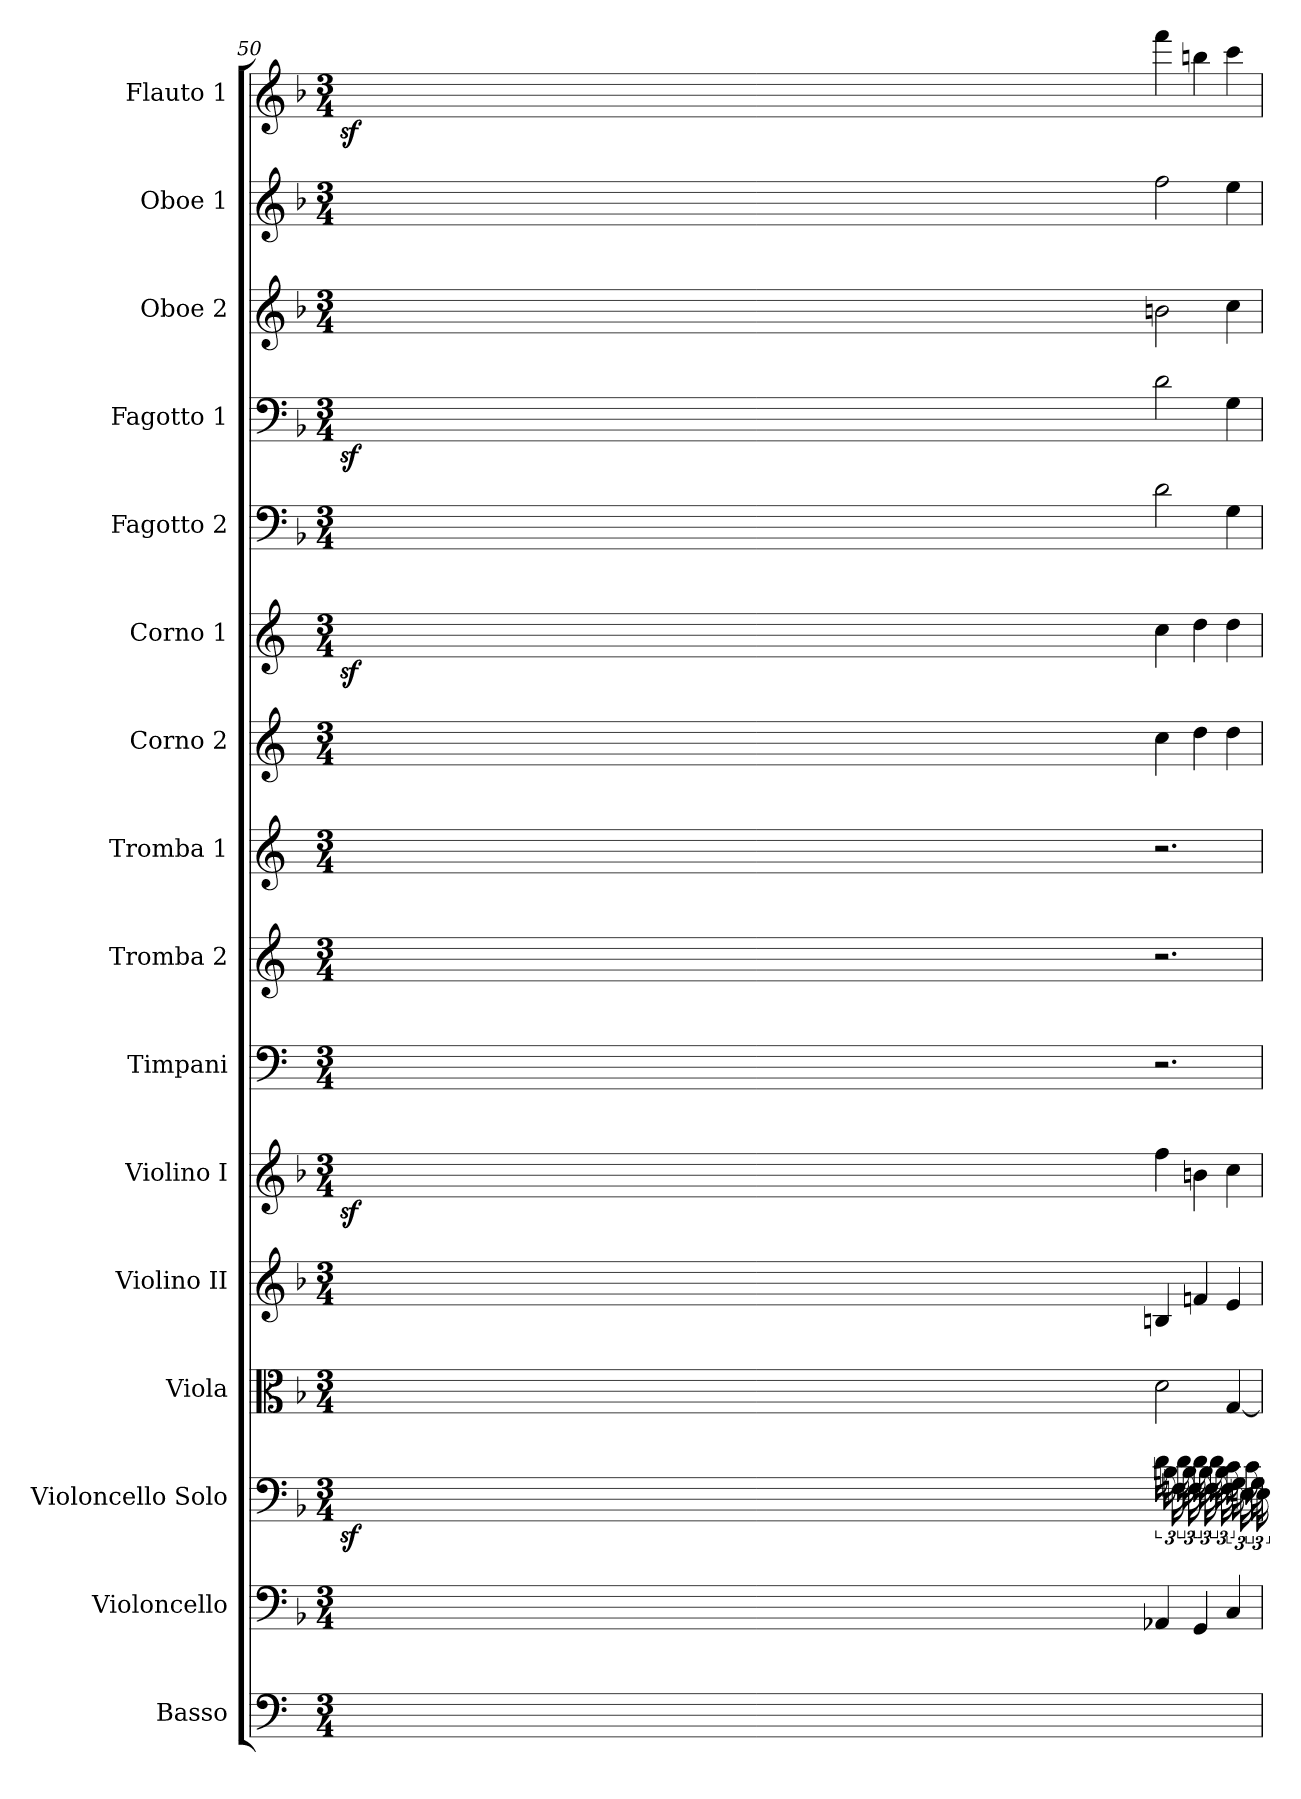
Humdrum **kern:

**kern	**kern	**kern	**dynam	**kern	**kern	**kern	**dynam	**kern	**kern	**kern	**kern	**kern	**dynam	**kern	**kern	**dynam	**kern	**kern	**kern	**dynam
*part16	*part15	*part14	*part14	*part13	*part12	*part11	*part11	*part10	*part9	*part8	*part7	*part6	*part6	*part5	*part4	*part4	*part3	*part2	*part1	*part1
*staff16	*staff15	*staff14	*staff14	*staff13	*staff12	*staff11	*staff11	*staff10	*staff9	*staff8	*staff7	*staff6	*staff6	*staff5	*staff4	*staff4	*staff3	*staff2	*staff1	*staff1
*I"Basso	*I"Violoncello	*I"Violoncello Solo	*	*I"Viola	*I"Violino II	*I"Violino I	*	*I"Timpani	*I"Tromba 2	*I"Tromba 1	*I"Corno 2	*I"Corno 1	*	*I"Fagotto 2	*I"Fagotto 1	*	*I"Oboe 2	*I"Oboe 1	*I"Flauto 1	*
*	*I'Vc	*I'Vc	*	*I'Vla	*I'Vln	*I'Vln	*	*	*	*	*	*	*	*	*	*	*I'Ob	*I'Ob	*I'Fl	*
*clefF4	*clefF4	*clefF4	*	*clefC3	*clefG2	*clefG2	*	*clefF4	*clefG2	*clefG2	*clefG2	*clefG2	*	*clefF4	*clefF4	*	*clefG2	*clefG2	*clefG2	*
*ITrd7c12	*	*	*	*	*	*	*	*	*ITrd1c2	*ITrd1c2	*ITrd4c7	*ITrd4c7	*	*	*	*	*	*	*	*
*	*k[b-]	*k[b-]	*	*k[b-]	*k[b-]	*k[b-]	*	*	*	*	*	*	*	*k[b-]	*k[b-]	*	*k[b-]	*k[b-]	*k[b-]	*
*M3/4	*M3/4	*M3/4	*	*M3/4	*M3/4	*M3/4	*	*M3/4	*M3/4	*M3/4	*M3/4	*M3/4	*	*M3/4	*M3/4	*	*M3/4	*M3/4	*M3/4	*
=50	=50	=50	=50	=50	=50	=50	=50	=50	=50	=50	=50	=50	=50	=50	=50	=50	=50	=50	=50	=50
1ryy	1ryy	1ryy	sf	1ryy	1ryy	1ryy	sf	1ryy	1ryy	1ryy	1ryy	1ryy	sf	1ryy	1ryy	sf	1ryy	1ryy	1ryy	sf
1ryy	1ryy	1ryy	.	1ryy	1ryy	1ryy	.	1ryy	1ryy	1ryy	1ryy	1ryy	.	1ryy	1ryy	.	1ryy	1ryy	1ryy	.
1ryy	1ryy	1ryy	.	1ryy	1ryy	1ryy	.	1ryy	1ryy	1ryy	1ryy	1ryy	.	1ryy	1ryy	.	1ryy	1ryy	1ryy	.
1ryy	1ryy	1ryy	.	1ryy	1ryy	1ryy	.	1ryy	1ryy	1ryy	1ryy	1ryy	.	1ryy	1ryy	.	1ryy	1ryy	1ryy	.
1ryy	1ryy	1ryy	.	1ryy	1ryy	1ryy	.	1ryy	1ryy	1ryy	1ryy	1ryy	.	1ryy	1ryy	.	1ryy	1ryy	1ryy	.
1ryy	1ryy	1ryy	.	1ryy	1ryy	1ryy	.	1ryy	1ryy	1ryy	1ryy	1ryy	.	1ryy	1ryy	.	1ryy	1ryy	1ryy	.
1ryy	1ryy	1ryy	.	1ryy	1ryy	1ryy	.	1ryy	1ryy	1ryy	1ryy	1ryy	.	1ryy	1ryy	.	1ryy	1ryy	1ryy	.
1ryy	1ryy	1ryy	.	1ryy	1ryy	1ryy	.	1ryy	1ryy	1ryy	1ryy	1ryy	.	1ryy	1ryy	.	1ryy	1ryy	1ryy	.
1ryy	1ryy	1ryy	.	1ryy	1ryy	1ryy	.	1ryy	1ryy	1ryy	1ryy	1ryy	.	1ryy	1ryy	.	1ryy	1ryy	1ryy	.
1ryy	1ryy	1ryy	.	1ryy	1ryy	1ryy	.	1ryy	1ryy	1ryy	1ryy	1ryy	.	1ryy	1ryy	.	1ryy	1ryy	1ryy	.
1ryy	1ryy	1ryy	.	1ryy	1ryy	1ryy	.	1ryy	1ryy	1ryy	1ryy	1ryy	.	1ryy	1ryy	.	1ryy	1ryy	1ryy	.
1ryy	1ryy	1ryy	.	1ryy	1ryy	1ryy	.	1ryy	1ryy	1ryy	1ryy	1ryy	.	1ryy	1ryy	.	1ryy	1ryy	1ryy	.
1ryy	1ryy	1ryy	.	1ryy	1ryy	1ryy	.	1ryy	1ryy	1ryy	1ryy	1ryy	.	1ryy	1ryy	.	1ryy	1ryy	1ryy	.
1ryy	1ryy	1ryy	.	1ryy	1ryy	1ryy	.	1ryy	1ryy	1ryy	1ryy	1ryy	.	1ryy	1ryy	.	1ryy	1ryy	1ryy	.
1ryy	1ryy	1ryy	.	1ryy	1ryy	1ryy	.	1ryy	1ryy	1ryy	1ryy	1ryy	.	1ryy	1ryy	.	1ryy	1ryy	1ryy	.
1ryy	1ryy	1ryy	.	1ryy	1ryy	1ryy	.	1ryy	1ryy	1ryy	1ryy	1ryy	.	1ryy	1ryy	.	1ryy	1ryy	1ryy	.
1ryy	1ryy	1ryy	.	1ryy	1ryy	1ryy	.	1ryy	1ryy	1ryy	1ryy	1ryy	.	1ryy	1ryy	.	1ryy	1ryy	1ryy	.
1ryy	1ryy	1ryy	.	1ryy	1ryy	1ryy	.	1ryy	1ryy	1ryy	1ryy	1ryy	.	1ryy	1ryy	.	1ryy	1ryy	1ryy	.
1ryy	1ryy	1ryy	.	1ryy	1ryy	1ryy	.	1ryy	1ryy	1ryy	1ryy	1ryy	.	1ryy	1ryy	.	1ryy	1ryy	1ryy	.
1ryy	1ryy	1ryy	.	1ryy	1ryy	1ryy	.	1ryy	1ryy	1ryy	1ryy	1ryy	.	1ryy	1ryy	.	1ryy	1ryy	1ryy	.
1ryy	1ryy	1ryy	.	1ryy	1ryy	1ryy	.	1ryy	1ryy	1ryy	1ryy	1ryy	.	1ryy	1ryy	.	1ryy	1ryy	1ryy	.
1ryy	1ryy	1ryy	.	1ryy	1ryy	1ryy	.	1ryy	1ryy	1ryy	1ryy	1ryy	.	1ryy	1ryy	.	1ryy	1ryy	1ryy	.
1ryy	1ryy	1ryy	.	1ryy	1ryy	1ryy	.	1ryy	1ryy	1ryy	1ryy	1ryy	.	1ryy	1ryy	.	1ryy	1ryy	1ryy	.
1ryy	1ryy	1ryy	.	1ryy	1ryy	1ryy	.	1ryy	1ryy	1ryy	1ryy	1ryy	.	1ryy	1ryy	.	1ryy	1ryy	1ryy	.
1ryy	1ryy	1ryy	.	1ryy	1ryy	1ryy	.	1ryy	1ryy	1ryy	1ryy	1ryy	.	1ryy	1ryy	.	1ryy	1ryy	1ryy	.
1ryy	1ryy	1ryy	.	1ryy	1ryy	1ryy	.	1ryy	1ryy	1ryy	1ryy	1ryy	.	1ryy	1ryy	.	1ryy	1ryy	1ryy	.
1ryy	1ryy	1ryy	.	1ryy	1ryy	1ryy	.	1ryy	1ryy	1ryy	1ryy	1ryy	.	1ryy	1ryy	.	1ryy	1ryy	1ryy	.
1ryy	1ryy	1ryy	.	1ryy	1ryy	1ryy	.	1ryy	1ryy	1ryy	1ryy	1ryy	.	1ryy	1ryy	.	1ryy	1ryy	1ryy	.
1ryy	1ryy	1ryy	.	1ryy	1ryy	1ryy	.	1ryy	1ryy	1ryy	1ryy	1ryy	.	1ryy	1ryy	.	1ryy	1ryy	1ryy	.
1ryy	1ryy	1ryy	.	1ryy	1ryy	1ryy	.	1ryy	1ryy	1ryy	1ryy	1ryy	.	1ryy	1ryy	.	1ryy	1ryy	1ryy	.
1ryy	1ryy	1ryy	.	1ryy	1ryy	1ryy	.	1ryy	1ryy	1ryy	1ryy	1ryy	.	1ryy	1ryy	.	1ryy	1ryy	1ryy	.
1ryy	1ryy	1ryy	.	1ryy	1ryy	1ryy	.	1ryy	1ryy	1ryy	1ryy	1ryy	.	1ryy	1ryy	.	1ryy	1ryy	1ryy	.
1ryy	1ryy	1ryy	.	1ryy	1ryy	1ryy	.	1ryy	1ryy	1ryy	1ryy	1ryy	.	1ryy	1ryy	.	1ryy	1ryy	1ryy	.
1ryy	1ryy	1ryy	.	1ryy	1ryy	1ryy	.	1ryy	1ryy	1ryy	1ryy	1ryy	.	1ryy	1ryy	.	1ryy	1ryy	1ryy	.
1ryy	1ryy	1ryy	.	1ryy	1ryy	1ryy	.	1ryy	1ryy	1ryy	1ryy	1ryy	.	1ryy	1ryy	.	1ryy	1ryy	1ryy	.
1ryy	1ryy	1ryy	.	1ryy	1ryy	1ryy	.	1ryy	1ryy	1ryy	1ryy	1ryy	.	1ryy	1ryy	.	1ryy	1ryy	1ryy	.
1ryy	1ryy	1ryy	.	1ryy	1ryy	1ryy	.	1ryy	1ryy	1ryy	1ryy	1ryy	.	1ryy	1ryy	.	1ryy	1ryy	1ryy	.
2.ryy	4AA-X	24d	.	2d	4Bn	4ff	.	2.r	2.r	2.r	4f	4f	.	2d	2d	.	2bn	2ff	4fff	.
.	.	24Bn	.	.	.	.	.	.	.	.	.	.	.	.	.	.	.	.	.	.
.	.	24Fn	.	.	.	.	.	.	.	.	.	.	.	.	.	.	.	.	.	.
.	.	24d	.	.	.	.	.	.	.	.	.	.	.	.	.	.	.	.	.	.
.	.	24B	.	.	.	.	.	.	.	.	.	.	.	.	.	.	.	.	.	.
.	.	24F	.	.	.	.	.	.	.	.	.	.	.	.	.	.	.	.	.	.
.	4GG	24d	.	.	4fn	4bn	.	.	.	.	4g	4g	.	.	.	.	.	.	4bbn	.
.	.	24B	.	.	.	.	.	.	.	.	.	.	.	.	.	.	.	.	.	.
.	.	24F	.	.	.	.	.	.	.	.	.	.	.	.	.	.	.	.	.	.
.	.	24d	.	.	.	.	.	.	.	.	.	.	.	.	.	.	.	.	.	.
.	.	24B	.	.	.	.	.	.	.	.	.	.	.	.	.	.	.	.	.	.
.	.	24F	.	.	.	.	.	.	.	.	.	.	.	.	.	.	.	.	.	.
.	4C	24c	.	[4G	4e	4cc	.	.	.	.	4g	4g	.	4G	4G	.	4cc	4ee	4ccc	.
.	.	24G	.	.	.	.	.	.	.	.	.	.	.	.	.	.	.	.	.	.
.	.	24En	.	.	.	.	.	.	.	.	.	.	.	.	.	.	.	.	.	.
.	.	24c	.	.	.	.	.	.	.	.	.	.	.	.	.	.	.	.	.	.
.	.	24G	.	.	.	.	.	.	.	.	.	.	.	.	.	.	.	.	.	.
.	.	24E	.	.	.	.	.	.	.	.	.	.	.	.	.	.	.	.	.	.
=	=	=	=	=	=	=	=	=	=	=	=	=	=	=	=	=	=	=	=	=
*-	*-	*-	*-	*-	*-	*-	*-	*-	*-	*-	*-	*-	*-	*-	*-	*-	*-	*-	*-	*-
